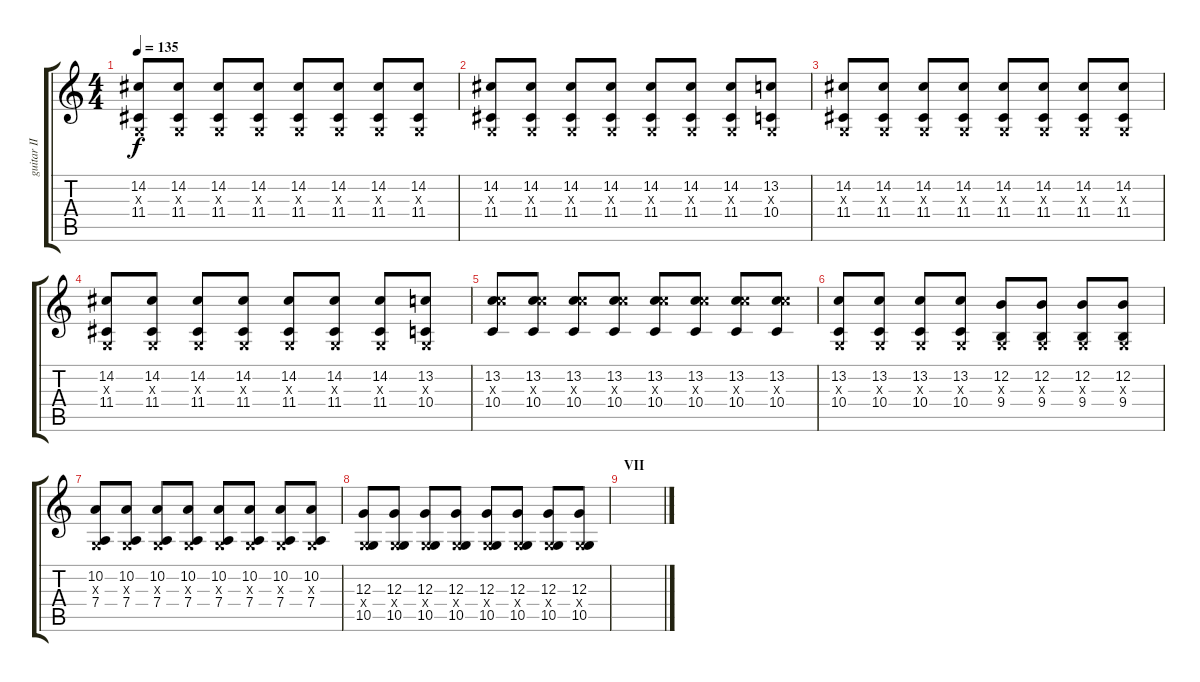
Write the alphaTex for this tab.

\track ("guitar II" "guitar II") {instrument lead2sawtooth}
\staff {score tabs}
\tuning (E4 B3 G3 D3 A2 D2) {hide}
\ts (4 4)
\tempo 135
\clef g2
\ks c
(14.2 0.3{x} 11.4).8{dy f} (14.2 0.3{x} 11.4).8 (14.2 0.3{x} 11.4).8 (14.2 0.3{x} 11.4).8 (14.2 0.3{x} 11.4).8 (14.2 0.3{x} 11.4).8 (14.2 0.3{x} 11.4).8 (14.2 0.3{x} 11.4).8 |
(14.2 0.3{x} 11.4).8 (14.2 0.3{x} 11.4).8 (14.2 0.3{x} 11.4).8 (14.2 0.3{x} 11.4).8 (14.2 0.3{x} 11.4).8 (14.2 0.3{x} 11.4).8 (14.2 0.3{x} 11.4).8 (13.2 0.3{x} 10.4).8 |
(14.2 0.3{x} 11.4).8 (14.2 0.3{x} 11.4).8 (14.2 0.3{x} 11.4).8 (14.2 0.3{x} 11.4).8 (14.2 0.3{x} 11.4).8 (14.2 0.3{x} 11.4).8 (14.2 0.3{x} 11.4).8 (14.2 0.3{x} 11.4).8 |
(14.2 0.3{x} 11.4).8 (14.2 0.3{x} 11.4).8 (14.2 0.3{x} 11.4).8 (14.2 0.3{x} 11.4).8 (14.2 0.3{x} 11.4).8 (14.2 0.3{x} 11.4).8 (14.2 0.3{x} 11.4).8 (13.2 0.3{x} 10.4).8 |
(13.2 17.3{x} 10.4).8 (13.2 17.3{x} 10.4).8 (13.2 17.3{x} 10.4).8 (13.2 17.3{x} 10.4).8 (13.2 17.3{x} 10.4).8 (13.2 17.3{x} 10.4).8 (13.2 17.3{x} 10.4).8 (13.2 17.3{x} 10.4).8 |
(13.2 0.3{x} 10.4).8 (13.2 0.3{x} 10.4).8 (13.2 0.3{x} 10.4).8 (13.2 0.3{x} 10.4).8 (12.2 0.3{x} 9.4).8 (12.2 0.3{x} 9.4).8 (12.2 0.3{x} 9.4).8 (12.2 0.3{x} 9.4).8 |
(10.2 0.3{x} 7.4).8 (10.2 0.3{x} 7.4).8 (10.2 0.3{x} 7.4).8 (10.2 0.3{x} 7.4).8 (10.2 0.3{x} 7.4).8 (10.2 0.3{x} 7.4).8 (10.2 0.3{x} 7.4).8 (10.2 0.3{x} 7.4).8 |
(12.3 5.4{x} 10.5).8 (12.3 5.4{x} 10.5).8 (12.3 5.4{x} 10.5).8 (12.3 5.4{x} 10.5).8 (12.3 5.4{x} 10.5).8 (12.3 5.4{x} 10.5).8 (12.3 5.4{x} 10.5).8 (12.3 5.4{x} 10.5).8 |
\section ("" "VII")
